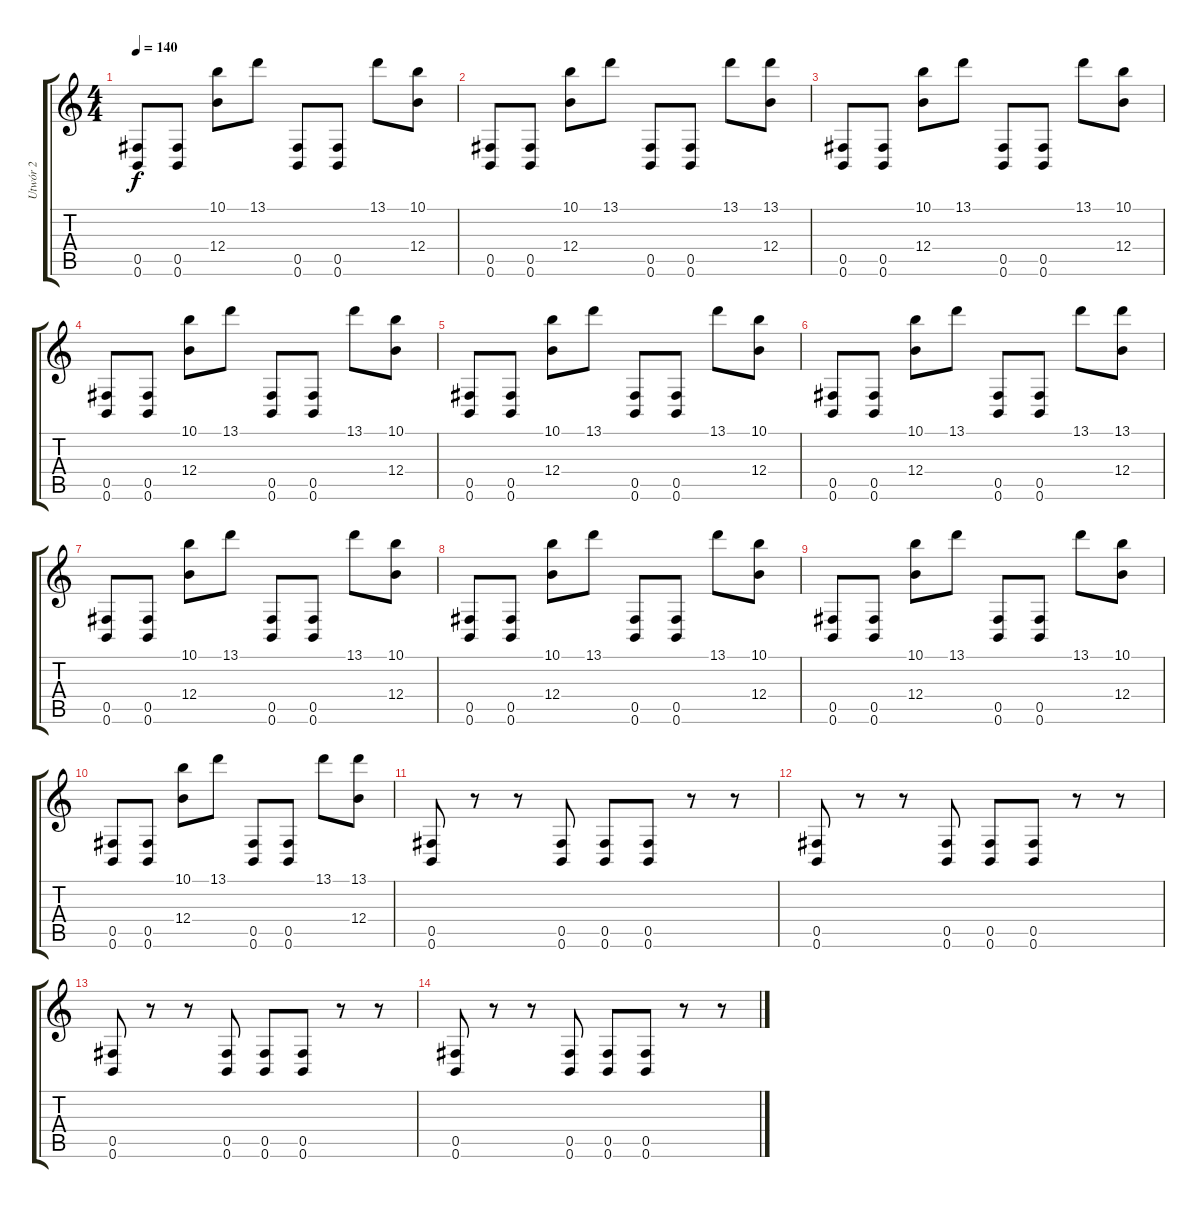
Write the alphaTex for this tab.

\track ("Utwór 2" "Utwór 2") {instrument overdrivenguitar}
\staff {score tabs}
\tuning (Db4 Ab3 E3 B2 Gb2 B1) {hide}
\ts (4 4)
\tempo 140
\clef g2
\ks c
(0.5 0.6).8{dy f} (0.5 0.6).8 (10.1 12.4).8 13.1.8 (0.5 0.6).8 (0.5 0.6).8 13.1.8 (10.1 12.4).8 |
(0.5 0.6).8 (0.5 0.6).8 (10.1 12.4).8 13.1.8 (0.5 0.6).8 (0.5 0.6).8 13.1.8 (13.1 12.4).8 |
(0.5 0.6).8 (0.5 0.6).8 (10.1 12.4).8 13.1.8 (0.5 0.6).8 (0.5 0.6).8 13.1.8 (10.1 12.4).8 |
(0.5 0.6).8 (0.5 0.6).8 (10.1 12.4).8 13.1.8 (0.5 0.6).8 (0.5 0.6).8 13.1.8 (10.1 12.4).8 |
(0.5 0.6).8 (0.5 0.6).8 (10.1 12.4).8 13.1.8 (0.5 0.6).8 (0.5 0.6).8 13.1.8 (10.1 12.4).8 |
(0.5 0.6).8 (0.5 0.6).8 (10.1 12.4).8 13.1.8 (0.5 0.6).8 (0.5 0.6).8 13.1.8 (13.1 12.4).8 |
(0.5 0.6).8 (0.5 0.6).8 (10.1 12.4).8 13.1.8 (0.5 0.6).8 (0.5 0.6).8 13.1.8 (10.1 12.4).8 |
(0.5 0.6).8 (0.5 0.6).8 (10.1 12.4).8 13.1.8 (0.5 0.6).8 (0.5 0.6).8 13.1.8 (10.1 12.4).8 |
(0.5 0.6).8 (0.5 0.6).8 (10.1 12.4).8 13.1.8 (0.5 0.6).8 (0.5 0.6).8 13.1.8 (10.1 12.4).8 |
(0.5 0.6).8 (0.5 0.6).8 (10.1 12.4).8 13.1.8 (0.5 0.6).8 (0.5 0.6).8 13.1.8 (13.1 12.4).8 |
(0.5 0.6).8 r.8 r.8 (0.5 0.6).8 (0.5 0.6).8 (0.5 0.6).8 r.8 r.8 |
(0.5 0.6).8 r.8 r.8 (0.5 0.6).8 (0.5 0.6).8 (0.5 0.6).8 r.8 r.8 |
(0.5 0.6).8 r.8 r.8 (0.5 0.6).8 (0.5 0.6).8 (0.5 0.6).8 r.8 r.8 |
(0.5 0.6).8 r.8 r.8 (0.5 0.6).8 (0.5 0.6).8 (0.5 0.6).8 r.8 r.8
